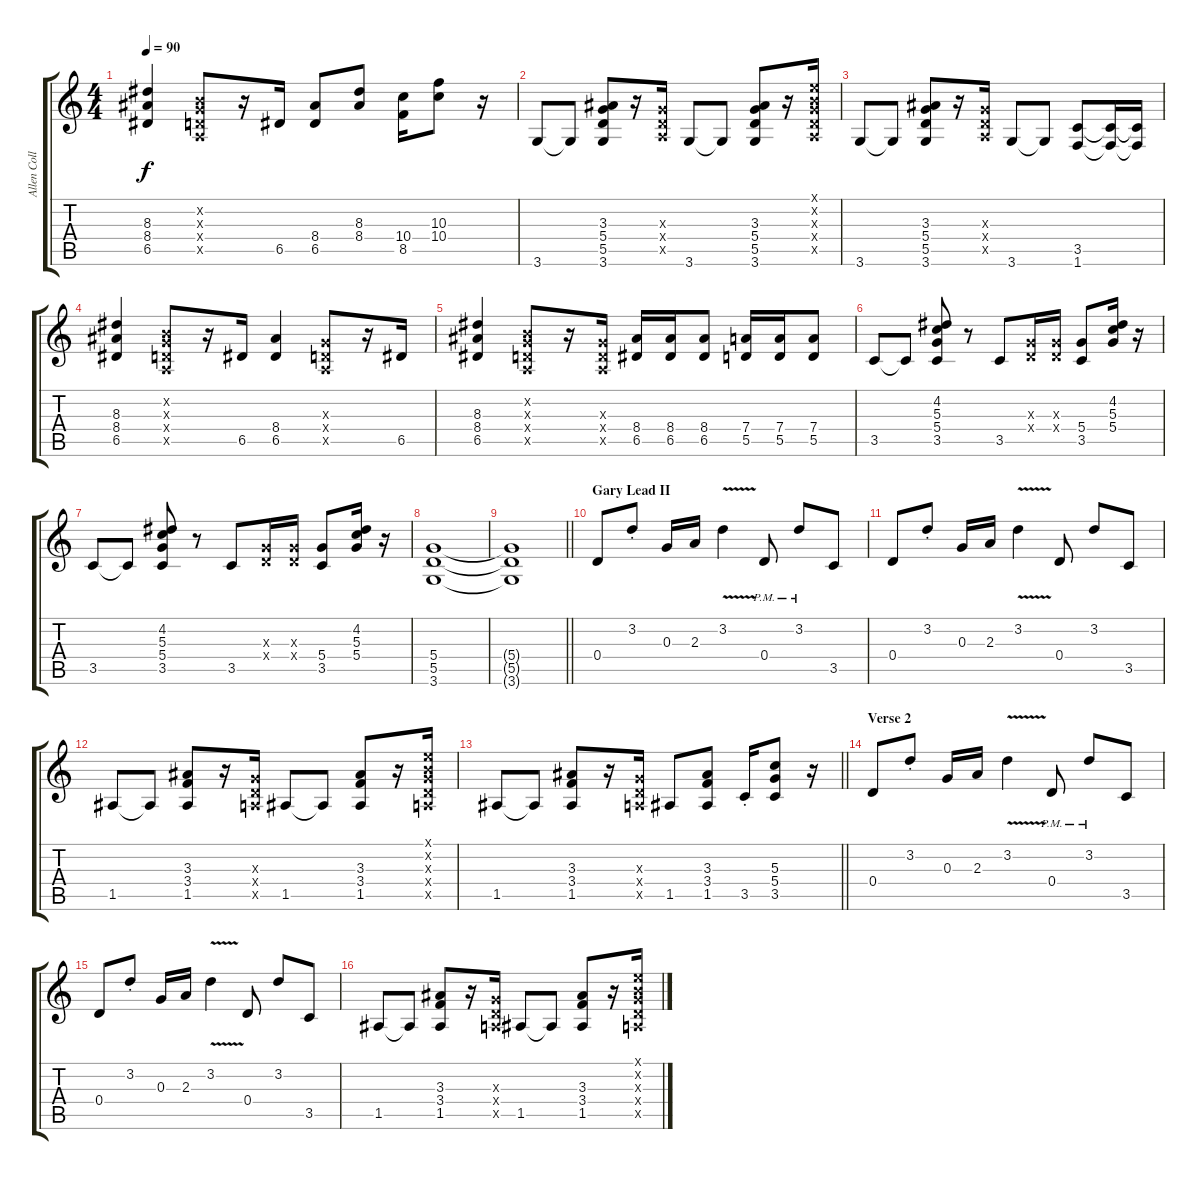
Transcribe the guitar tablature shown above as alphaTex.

\track ("Allen Collins (Rhythm Guitar Overdub)" "Allen Coll") {instrument distortionguitar}
\staff {score tabs}
\tuning (E4 B3 G3 D3 A2 E2) {hide}
\ts (4 4)
\tempo 90
\clef g2
\ks c
(8.3 8.4 6.5).4{dy f} (0.2{x} 0.3{x} 0.4{x} 0.5{x}).8 r.16 6.5.16 (8.4 6.5).8 (8.3 8.4).8 (10.4 8.5).16 (10.3 10.4).8 r.16 |
3.6.8 3.6{t}.8 (3.3 5.4 5.5 3.6).8 r.16 (0.3{x} 0.4{x} 0.5{x}).16 3.6.8 3.6{t}.8 (3.3 5.4 5.5 3.6).8 r.16 (0.1{x} 0.2{x} 0.3{x} 0.4{x} 0.5{x}).16 |
3.6.8 3.6{t}.8 (3.3 5.4 5.5 3.6).8 r.16 (0.3{x} 0.4{x} 0.5{x}).16 3.6.8 3.6{t}.8 (3.5 1.6).8 (3.5{t} 1.6{t}).16 (3.5{t} 1.6{t}).16 |
(8.3 8.4 6.5).4 (0.2{x} 0.3{x} 0.4{x} 0.5{x}).8 r.16 6.5.16 (8.4 6.5).4 (0.3{x} 0.4{x} 0.5{x}).8 r.16 6.5.16 |
(8.3 8.4 6.5).4 (0.2{x} 0.3{x} 0.4{x} 0.5{x}).8 r.16 (0.3{x} 0.4{x} 0.5{x}).16 (8.4 6.5).16 (8.4 6.5).16 (8.4 6.5).8 (7.4 5.5).16 (7.4 5.5).16 (7.4 5.5).8 |
3.5.8 3.5{t}.8 (4.2 5.3 5.4 3.5).8 r.8 3.5.8 (0.3{x} 0.4{x}).16 (0.3{x} 0.4{x}).16 (5.4 3.5).8 (4.2 5.3 5.4).16 r.16 |
3.5.8 3.5{t}.8 (4.2 5.3 5.4 3.5).8 r.8 3.5.8 (0.3{x} 0.4{x}).16 (0.3{x} 0.4{x}).16 (5.4 3.5).8 (4.2 5.3 5.4).16 r.16 |
(5.4 5.5 3.6).1 |
\barLineRight lightlight
(5.4{t} 5.5{t} 3.6{t}).1 |
\section ("" "Gary Lead II")
0.4.8 3.2{st}.8 0.3.16 2.3.16 3.2{v}.4 0.4{pm}.8 3.2{pm}.8 3.5.8 |
0.4.8 3.2{st}.8 0.3.16 2.3.16 3.2{v}.4 0.4.8 3.2.8 3.5.8 |
1.5.8 1.5{t}.8 (3.3 3.4 1.5).8 r.16 (0.3{x} 0.4{x} 0.5{x}).16 1.5.8 1.5{t}.8 (3.3 3.4 1.5).8 r.16 (0.1{x} 0.2{x} 0.3{x} 0.4{x} 0.5{x}).16 |
\barLineRight lightlight
1.5.8 1.5{t}.8 (3.3 3.4 1.5).8 r.16 (0.3{x} 0.4{x} 0.5{x}).16 1.5.8 (3.3 3.4 1.5).8 3.5{st}.16 (5.3 5.4 3.5).8 r.16 |
\section ("" "Verse 2")
0.4.8 3.2{st}.8 0.3.16 2.3.16 3.2{v}.4 0.4{pm}.8 3.2{pm}.8 3.5.8 |
0.4.8 3.2{st}.8 0.3.16 2.3.16 3.2{v}.4 0.4.8 3.2.8 3.5.8 |
1.5.8 1.5{t}.8 (3.3 3.4 1.5).8 r.16 (0.3{x} 0.4{x} 0.5{x}).16 1.5.8 1.5{t}.8 (3.3 3.4 1.5).8 r.16 (0.1{x} 0.2{x} 0.3{x} 0.4{x} 0.5{x}).16
